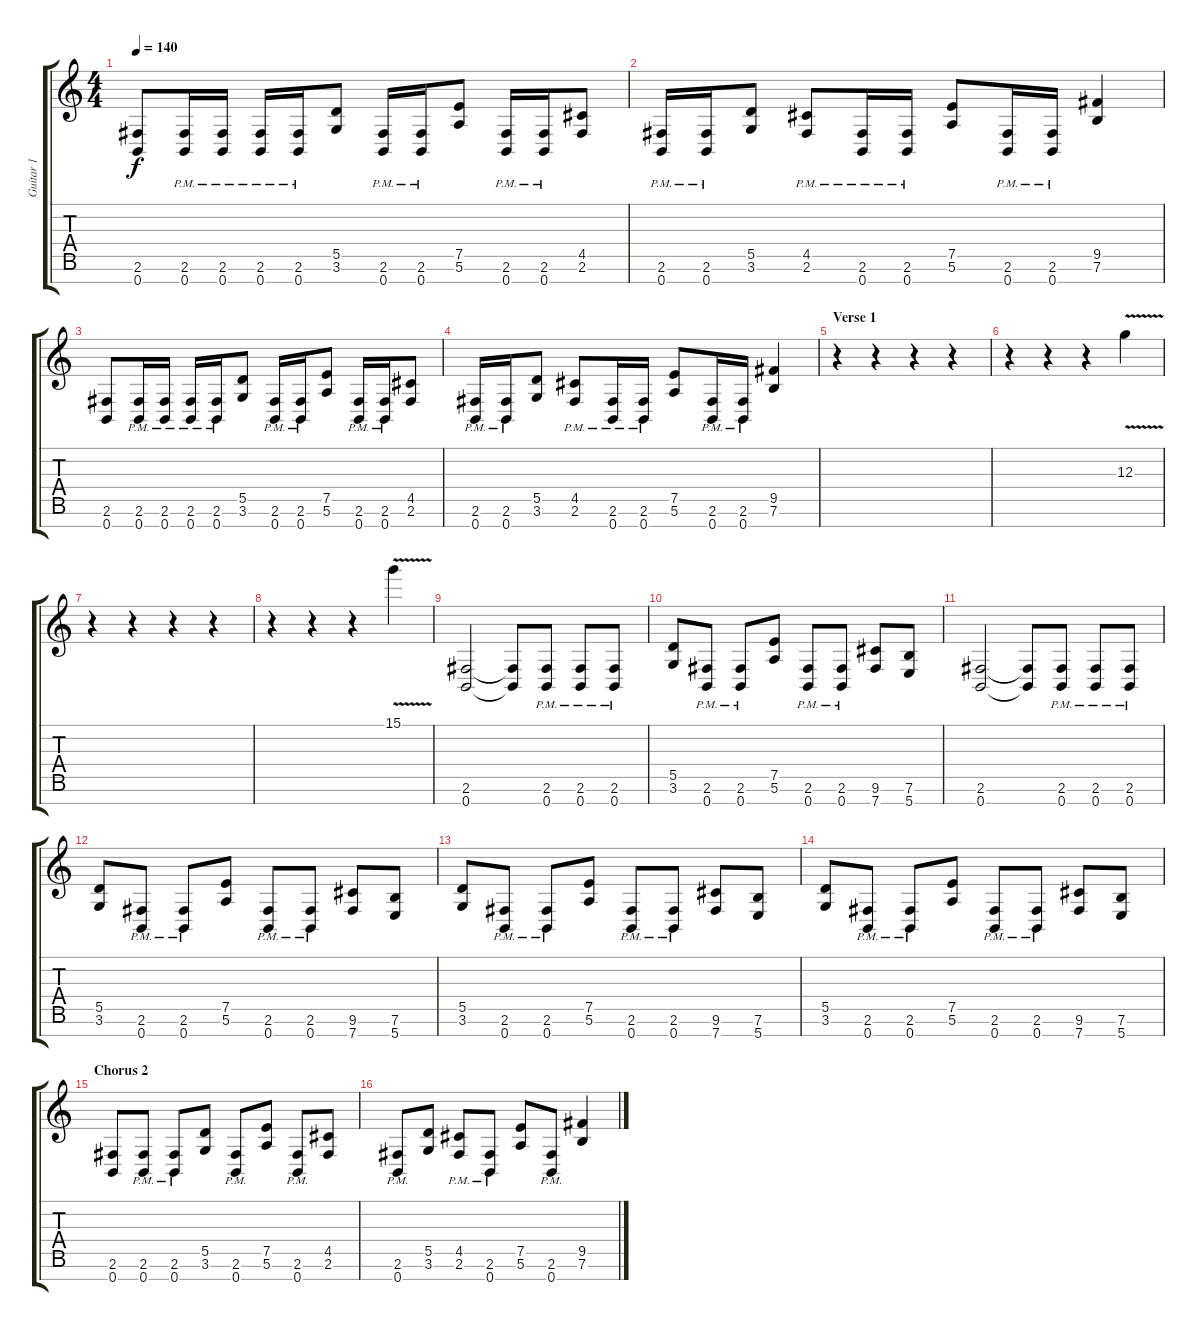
\track ("Guitar 1" "Guitar 1") {instrument distortionguitar}
\staff {score tabs}
\tuning (E4 B3 G3 D3 A2 E2 B1) {hide}
\ts (4 4)
\tempo 140
\clef g2
\ks c
(2.6 0.7).8{dy f} (2.6{pm} 0.7{pm}).16 (2.6{pm} 0.7{pm}).16 (2.6{pm} 0.7{pm}).16 (2.6{pm} 0.7{pm}).16 (5.5 3.6).8 (2.6{pm} 0.7{pm}).16 (2.6{pm} 0.7{pm}).16 (7.5 5.6).8 (2.6{pm} 0.7{pm}).16 (2.6{pm} 0.7{pm}).16 (4.5 2.6).8 |
(2.6{pm} 0.7{pm}).16 (2.6{pm} 0.7{pm}).16 (5.5 3.6).8 (4.5 2.6{pm}).8 (2.6{pm} 0.7{pm}).16 (2.6{pm} 0.7{pm}).16 (7.5 5.6).8 (2.6{pm} 0.7{pm}).16 (2.6{pm} 0.7{pm}).16 (9.5 7.6).4 |
(2.6 0.7).8 (2.6{pm} 0.7{pm}).16 (2.6{pm} 0.7{pm}).16 (2.6{pm} 0.7{pm}).16 (2.6{pm} 0.7{pm}).16 (5.5 3.6).8 (2.6{pm} 0.7{pm}).16 (2.6{pm} 0.7{pm}).16 (7.5 5.6).8 (2.6{pm} 0.7{pm}).16 (2.6{pm} 0.7{pm}).16 (4.5 2.6).8 |
(2.6{pm} 0.7{pm}).16 (2.6{pm} 0.7{pm}).16 (5.5 3.6).8 (4.5 2.6{pm}).8 (2.6{pm} 0.7{pm}).16 (2.6{pm} 0.7{pm}).16 (7.5 5.6).8 (2.6{pm} 0.7{pm}).16 (2.6{pm} 0.7{pm}).16 (9.5 7.6).4 |
\section ("" "Verse 1")
r.4 r.4 r.4 r.4 |
r.4 r.4 r.4 12.3{v}.4 |
r.4 r.4 r.4 r.4 |
r.4 r.4 r.4 15.1{v}.4 |
(2.6 0.7).2 (2.6{t} 0.7{t}).8 (2.6{pm} 0.7{pm}).8 (2.6{pm} 0.7{pm}).8 (2.6{pm} 0.7{pm}).8 |
(5.5 3.6).8 (2.6{pm} 0.7{pm}).8 (2.6{pm} 0.7{pm}).8 (7.5 5.6).8 (2.6{pm} 0.7).8 (2.6{pm} 0.7{pm}).8 (9.6 7.7).8 (7.6 5.7).8 |
(2.6 0.7).2 (2.6{t} 0.7{t}).8 (2.6{pm} 0.7{pm}).8 (2.6{pm} 0.7{pm}).8 (2.6{pm} 0.7{pm}).8 |
(5.5 3.6).8 (2.6{pm} 0.7{pm}).8 (2.6{pm} 0.7{pm}).8 (7.5 5.6).8 (2.6{pm} 0.7).8 (2.6{pm} 0.7{pm}).8 (9.6 7.7).8 (7.6 5.7).8 |
(5.5 3.6).8 (2.6{pm} 0.7{pm}).8 (2.6{pm} 0.7{pm}).8 (7.5 5.6).8 (2.6{pm} 0.7).8 (2.6{pm} 0.7{pm}).8 (9.6 7.7).8 (7.6 5.7).8 |
(5.5 3.6).8 (2.6{pm} 0.7{pm}).8 (2.6{pm} 0.7{pm}).8 (7.5 5.6).8 (2.6{pm} 0.7).8 (2.6{pm} 0.7{pm}).8 (9.6 7.7).8 (7.6 5.7).8 |
\section ("" "Chorus 2")
(2.6 0.7).8 (2.6{pm} 0.7{pm}).8 (2.6{pm} 0.7{pm}).8 (5.5 3.6).8 (2.6{pm} 0.7{pm}).8 (7.5 5.6).8 (2.6{pm} 0.7{pm}).8 (4.5 2.6).8 |
(2.6{pm} 0.7{pm}).8 (5.5 3.6).8 (4.5 2.6{pm}).8 (2.6{pm} 0.7{pm}).8 (7.5 5.6).8 (2.6{pm} 0.7{pm}).8 (9.5 7.6).4
